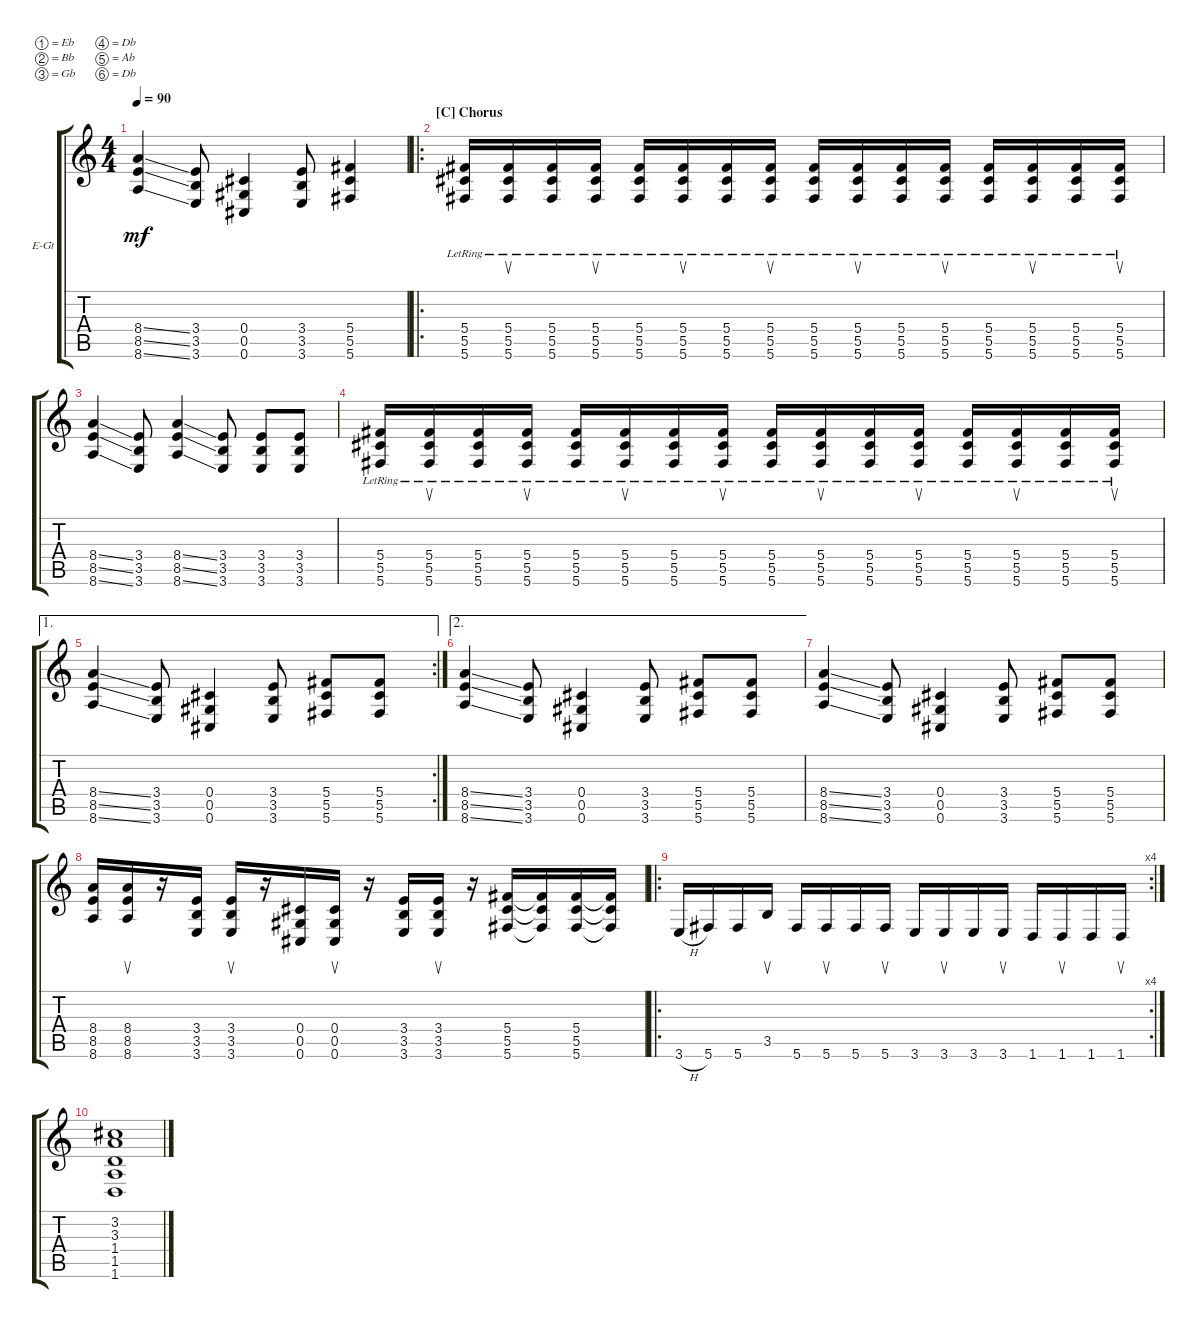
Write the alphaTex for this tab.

\defaultSystemsLayout 4
\bracketExtendMode groupsimilarinstruments
\firstSystemTrackNameOrientation horizontal
\otherSystemsTrackNameOrientation horizontal
\track ("Electric Guitar (Drive)" "E-Gt") {instrument overdrivenguitar}
\staff {score tabs}
\tuning (Eb4 Bb3 Gb3 Db3 Ab2 Db2)
\ts (4 4)
\tempo 90
\clef g2
\ks c
(8.5{ss} 8.6{ss} 8.4{ss}).4{dy mf} (3.5 3.6 3.4).8 (0.6 0.5 0.4).4 (3.6 3.5 3.4).8 (5.4 5.5 5.6).4 |
\ro
\section ("C" "Chorus")
(5.4{lr} 5.5{lr} 5.6{lr}).16 (5.4{lr} 5.5{lr} 5.6{lr}).16{su} (5.4{lr} 5.5{lr} 5.6{lr}).16 (5.4{lr} 5.5{lr} 5.6{lr}).16{su} (5.4{lr} 5.5{lr} 5.6{lr}).16 (5.4{lr} 5.5{lr} 5.6{lr}).16{su} (5.4{lr} 5.5{lr} 5.6{lr}).16 (5.4{lr} 5.5{lr} 5.6{lr}).16{su} (5.4{lr} 5.5{lr} 5.6{lr}).16 (5.4{lr} 5.5{lr} 5.6{lr}).16{su} (5.4{lr} 5.5{lr} 5.6{lr}).16 (5.4{lr} 5.5{lr} 5.6{lr}).16{su} (5.4{lr} 5.5{lr} 5.6{lr}).16 (5.4{lr} 5.5{lr} 5.6{lr}).16{su} (5.4{lr} 5.5{lr} 5.6{lr}).16 (5.4{lr} 5.5{lr} 5.6{lr}).16{su} |
(8.4{ss} 8.5{ss} 8.6{ss}).4 (3.4 3.5 3.6).8 (8.4{ss} 8.5{ss} 8.6{ss}).4 (3.6 3.5 3.4).8 (3.6 3.5 3.4).8 (3.4 3.5 3.6).8 |
(5.4{lr} 5.5{lr} 5.6{lr}).16 (5.4{lr} 5.5{lr} 5.6{lr}).16{su} (5.4{lr} 5.5{lr} 5.6{lr}).16 (5.4{lr} 5.5{lr} 5.6{lr}).16{su} (5.4{lr} 5.5{lr} 5.6{lr}).16 (5.4{lr} 5.5{lr} 5.6{lr}).16{su} (5.4{lr} 5.5{lr} 5.6{lr}).16 (5.4{lr} 5.5{lr} 5.6{lr}).16{su} (5.4{lr} 5.5{lr} 5.6{lr}).16 (5.4{lr} 5.5{lr} 5.6{lr}).16{su} (5.4{lr} 5.5{lr} 5.6{lr}).16 (5.4{lr} 5.5{lr} 5.6{lr}).16{su} (5.4{lr} 5.5{lr} 5.6{lr}).16 (5.4{lr} 5.5{lr} 5.6{lr}).16{su} (5.4{lr} 5.5{lr} 5.6{lr}).16 (5.4{lr} 5.5{lr} 5.6{lr}).16{su} |
\ae 1
\rc 2
(8.4{ss} 8.5{ss} 8.6{ss}).4 (3.4 3.5 3.6).8 (0.4 0.5 0.6).4 (3.6 3.5 3.4).8 (5.5 5.4 5.6).8 (5.5 5.4 5.6).8 |
\ae 2
(8.4{ss} 8.5{ss} 8.6{ss}).4 (3.4 3.5 3.6).8 (0.4 0.5 0.6).4 (3.6 3.5 3.4).8 (5.5 5.4 5.6).8 (5.5 5.4 5.6).8 |
(8.4{ss} 8.5{ss} 8.6{ss}).4 (3.4 3.5 3.6).8 (0.4 0.5 0.6).4 (3.6 3.5 3.4).8 (5.5 5.4 5.6).8 (5.5 5.4 5.6).8 |
(8.4 8.5 8.6).16 (8.5 8.4 8.6).16{su} r.16 (3.6 3.5 3.4).16 (3.4 3.5 3.6).16{su} r.16 (0.6 0.5 0.4).16 (0.4 0.5 0.6).16{su} r.16 (3.5 3.4 3.6).16 (3.6 3.5 3.4).16{su} r.16 (5.4 5.5 5.6).16 (5.6{t} 5.5{t} 5.4{t}).16 (5.6 5.5 5.4).16 (5.4{t} 5.5{t} 5.6{t}).16 |
\ro
\rc 4
3.6{h}.16 5.6.16 5.6.16 3.5.16{su} 5.6.16 5.6.16{su} 5.6.16 5.6.16{su} 3.6.16 3.6.16{su} 3.6.16 3.6.16{su} 1.6.16 1.6.16{su} 1.6.16 1.6.16{su} |
(3.2 3.3 1.4 1.5 1.6).1
